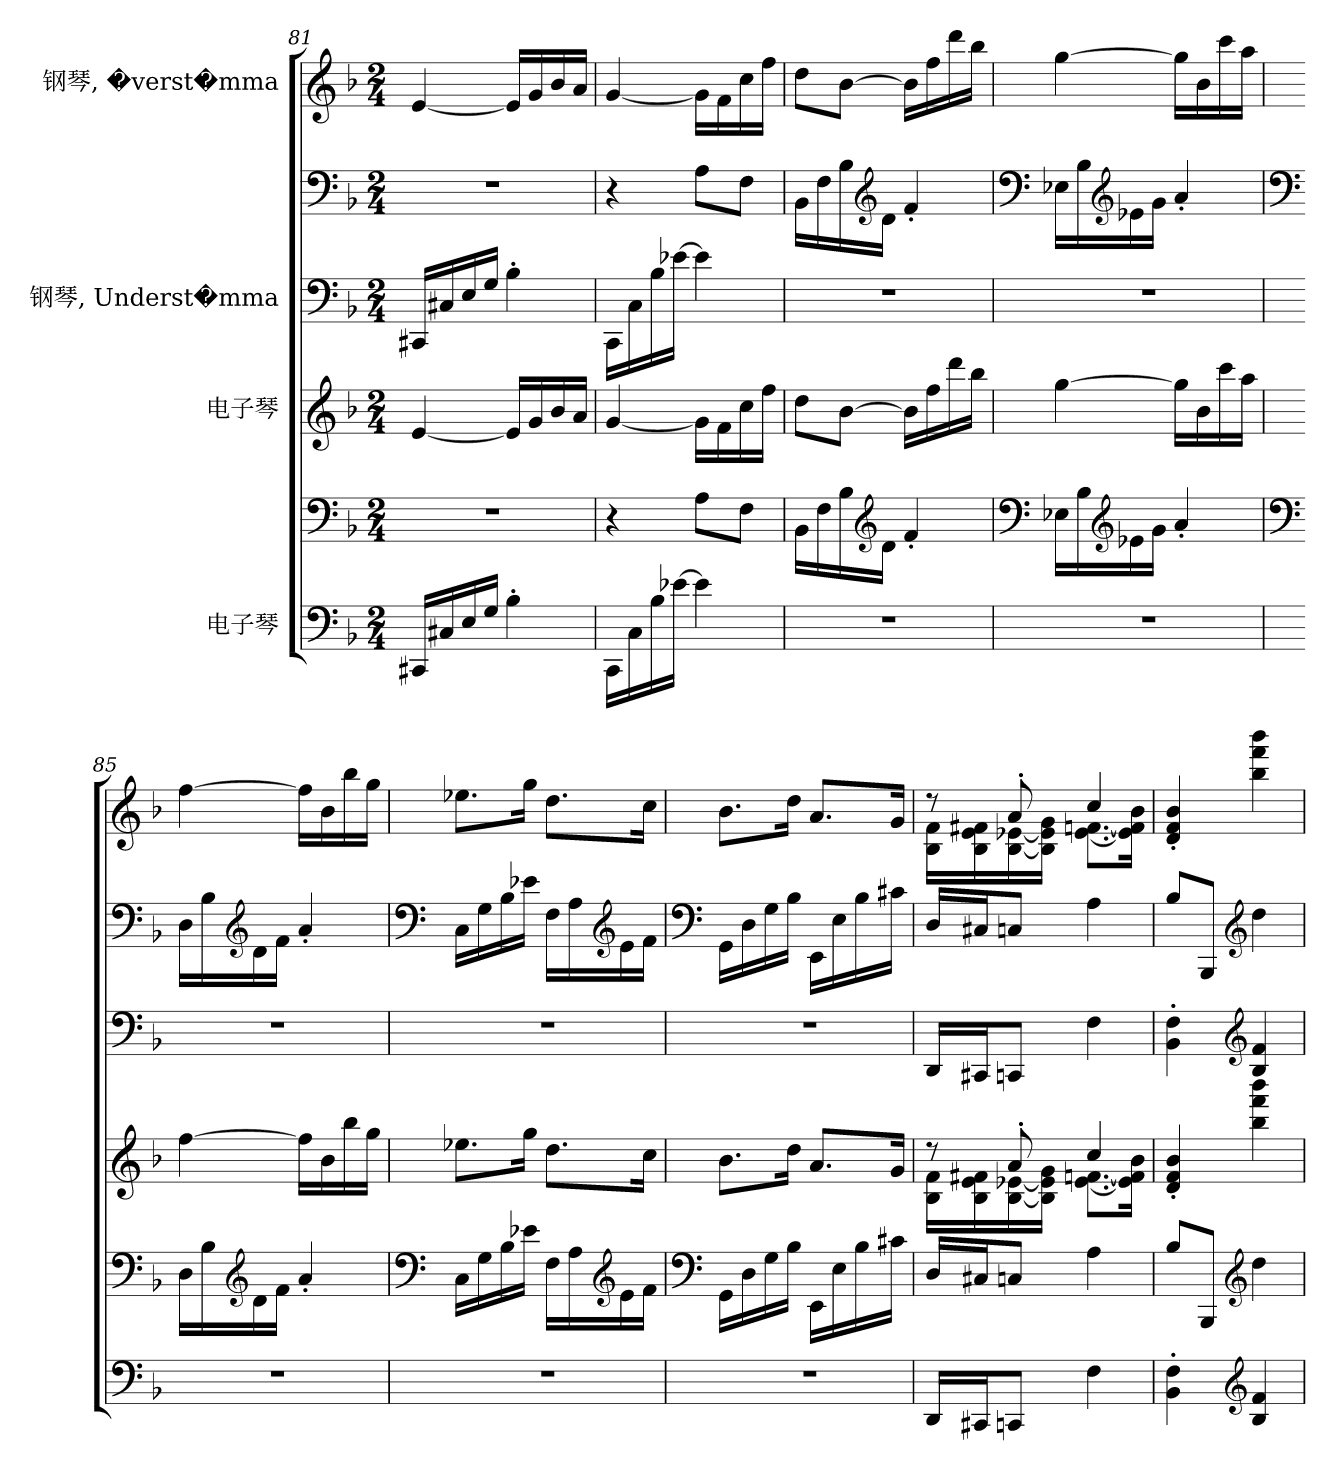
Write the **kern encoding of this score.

**kern	**kern	**kern	**kern	**kern	**kern
*part4	*part4	*part3	*part2	*part2	*part1
*staff6	*staff5	*staff4	*staff3	*staff2	*staff1
*I"电子琴	*	*I"电子琴	*I"钢琴, Underst�mma	*	*I"钢琴, �verst�mma
*clefF4	*clefF4	*clefG2	*clefF4	*clefF4	*clefG2
*k[b-]	*k[b-]	*k[b-]	*k[b-]	*k[b-]	*k[b-]
*M2/4	*M2/4	*M2/4	*M2/4	*M2/4	*M2/4
=81	=81	=81	=81	=81	=81
16CC#X/LL	2r	[4e/	16CC#X/LL	2r	[4e/
16C#X/	.	.	16C#X/	.	.
16E/	.	.	16E/	.	.
16G/JJ	.	.	16G/JJ	.	.
4B-'\	.	16e/LL]	4B-'\	.	16e/LL]
.	.	16g/	.	.	16g/
.	.	16b-/	.	.	16b-/
.	.	16a/JJ	.	.	16a/JJ
=82	=82	=82	=82	=82	=82
16CC\LL	4r	[4g/	16CC\LL	4r	[4g/
16C\	.	.	16C\	.	.
16B-\	.	.	16B-\	.	.
[16e-X\JJ	.	.	[16e-X\JJ	.	.
4e-\]	8A\L	16g\LL]	4e-\]	8A\L	16g\LL]
.	.	16f\	.	.	16f\
.	8F\J	16cc\	.	8F\J	16cc\
.	.	16ff\JJ	.	.	16ff\JJ
=83	=83	=83	=83	=83	=83
2r	16BB-\LL	8dd\L	2r	16BB-\LL	8dd\L
.	16F\	.	.	16F\	.
.	16B-\	[8b-\J	.	16B-\	[8b-\J
*	*clefG2	*	*	*clefG2	*
.	16d\JJ	.	.	16d\JJ	.
.	4f'/	16b-\LL]	.	4f'/	16b-\LL]
.	.	16ff\	.	.	16ff\
.	.	16ddd\	.	.	16ddd\
.	.	16bb-\JJ	.	.	16bb-\JJ
!!LO:PB:g=z
=84	=84	=84	=84	=84	=84
*	*clefF4	*	*	*clefF4	*
2r	16E-X\LL	[4gg\	2r	16E-X\LL	[4gg\
.	16B-\	.	.	16B-\	.
*	*clefG2	*	*	*clefG2	*
.	16e-X\	.	.	16e-X\	.
.	16g\JJ	.	.	16g\JJ	.
.	4a'/	16gg\LL]	.	4a'/	16gg\LL]
.	.	16b-\	.	.	16b-\
.	.	16ccc\	.	.	16ccc\
.	.	16aa\JJ	.	.	16aa\JJ
=85	=85	=85	=85	=85	=85
*	*clefF4	*	*	*clefF4	*
2r	16D\LL	[4ff\	2r	16D\LL	[4ff\
.	16B-\	.	.	16B-\	.
*	*clefG2	*	*	*clefG2	*
.	16d\	.	.	16d\	.
.	16f\JJ	.	.	16f\JJ	.
.	4a'/	16ff\LL]	.	4a'/	16ff\LL]
.	.	16b-\	.	.	16b-\
.	.	16bb-\	.	.	16bb-\
.	.	16gg\JJ	.	.	16gg\JJ
=86	=86	=86	=86	=86	=86
*	*clefF4	*	*	*clefF4	*
2r	16C\LL	8.ee-X\L	2r	16C\LL	8.ee-X\L
.	16G\	.	.	16G\	.
.	16B-\	.	.	16B-\	.
.	16e-X\JJ	16gg\Jk	.	16e-X\JJ	16gg\Jk
.	16F\LL	8.dd\L	.	16F\LL	8.dd\L
.	16A\	.	.	16A\	.
*	*clefG2	*	*	*clefG2	*
.	16e-\	.	.	16e-\	.
.	16f\JJ	16cc\Jk	.	16f\JJ	16cc\Jk
!!LO:LB:g=z
=87	=87	=87	=87	=87	=87
*	*clefF4	*	*	*clefF4	*
2r	16GG\LL	8.b-\L	2r	16GG\LL	8.b-\L
.	16D\	.	.	16D\	.
.	16G\	.	.	16G\	.
.	16B-\JJ	16dd\Jk	.	16B-\JJ	16dd\Jk
.	16EE\LL	8.a/L	.	16EE\LL	8.a/L
.	16E\	.	.	16E\	.
.	16B-\	.	.	16B-\	.
.	16c#X\JJ	16g/Jk	.	16c#X\JJ	16g/Jk
=88	=88	=88	=88	=88	=88
*	*	*	*	*	*MM60
*	*	*^	*	*	*^
16DD/LL	16D/LL	8r	16B-\ 16f\LL	16DD/LL	16D/LL	8r	16B-\ 16f\LL
16CC#X/J	16C#X/J	.	16B-\ 16e\ 16f#X\	16CC#X/J	16C#X/J	.	16B-\ 16e\ 16f#X\
8CCn/J	8Cn/J	8a'/	[16B-\ [16e-X\	8CCn/J	8Cn/J	8a'/	[16B-\ [16e-X\
.	.	.	16B-\] 16e-\] 16g\JJ	.	.	.	16B-\] 16e-\] 16g\JJ
4F\	4A\	4cc/	[8.e-\ [8.fn\L	4F\	4A\	4cc/	[8.e-\ [8.fn\L
.	.	.	16e-\] 16f\] 16b-\Jk	.	.	.	16e-\] 16f\] 16b-\Jk
*	*	*v	*v	*	*	*v	*v
=89	=89	=89	=89	=89	=89
4BB-\' 4F\'	8B-/L	4d/' 4f/' 4b-/'	4BB-\' 4F\'	8B-/L	4d/' 4f/' 4b-/'
.	8BBB-/J	.	.	8BBB-/J	.
*clefG2	*clefG2	*	*clefG2	*clefG2	*
4B-/ 4f/	4dd\	4bb-\ 4fff\ 4bbb-\	4B-/ 4f/	4dd\	4bb-\ 4fff\ 4bbb-\
=	=	=	=	=	=
*-	*-	*-	*-	*-	*-
